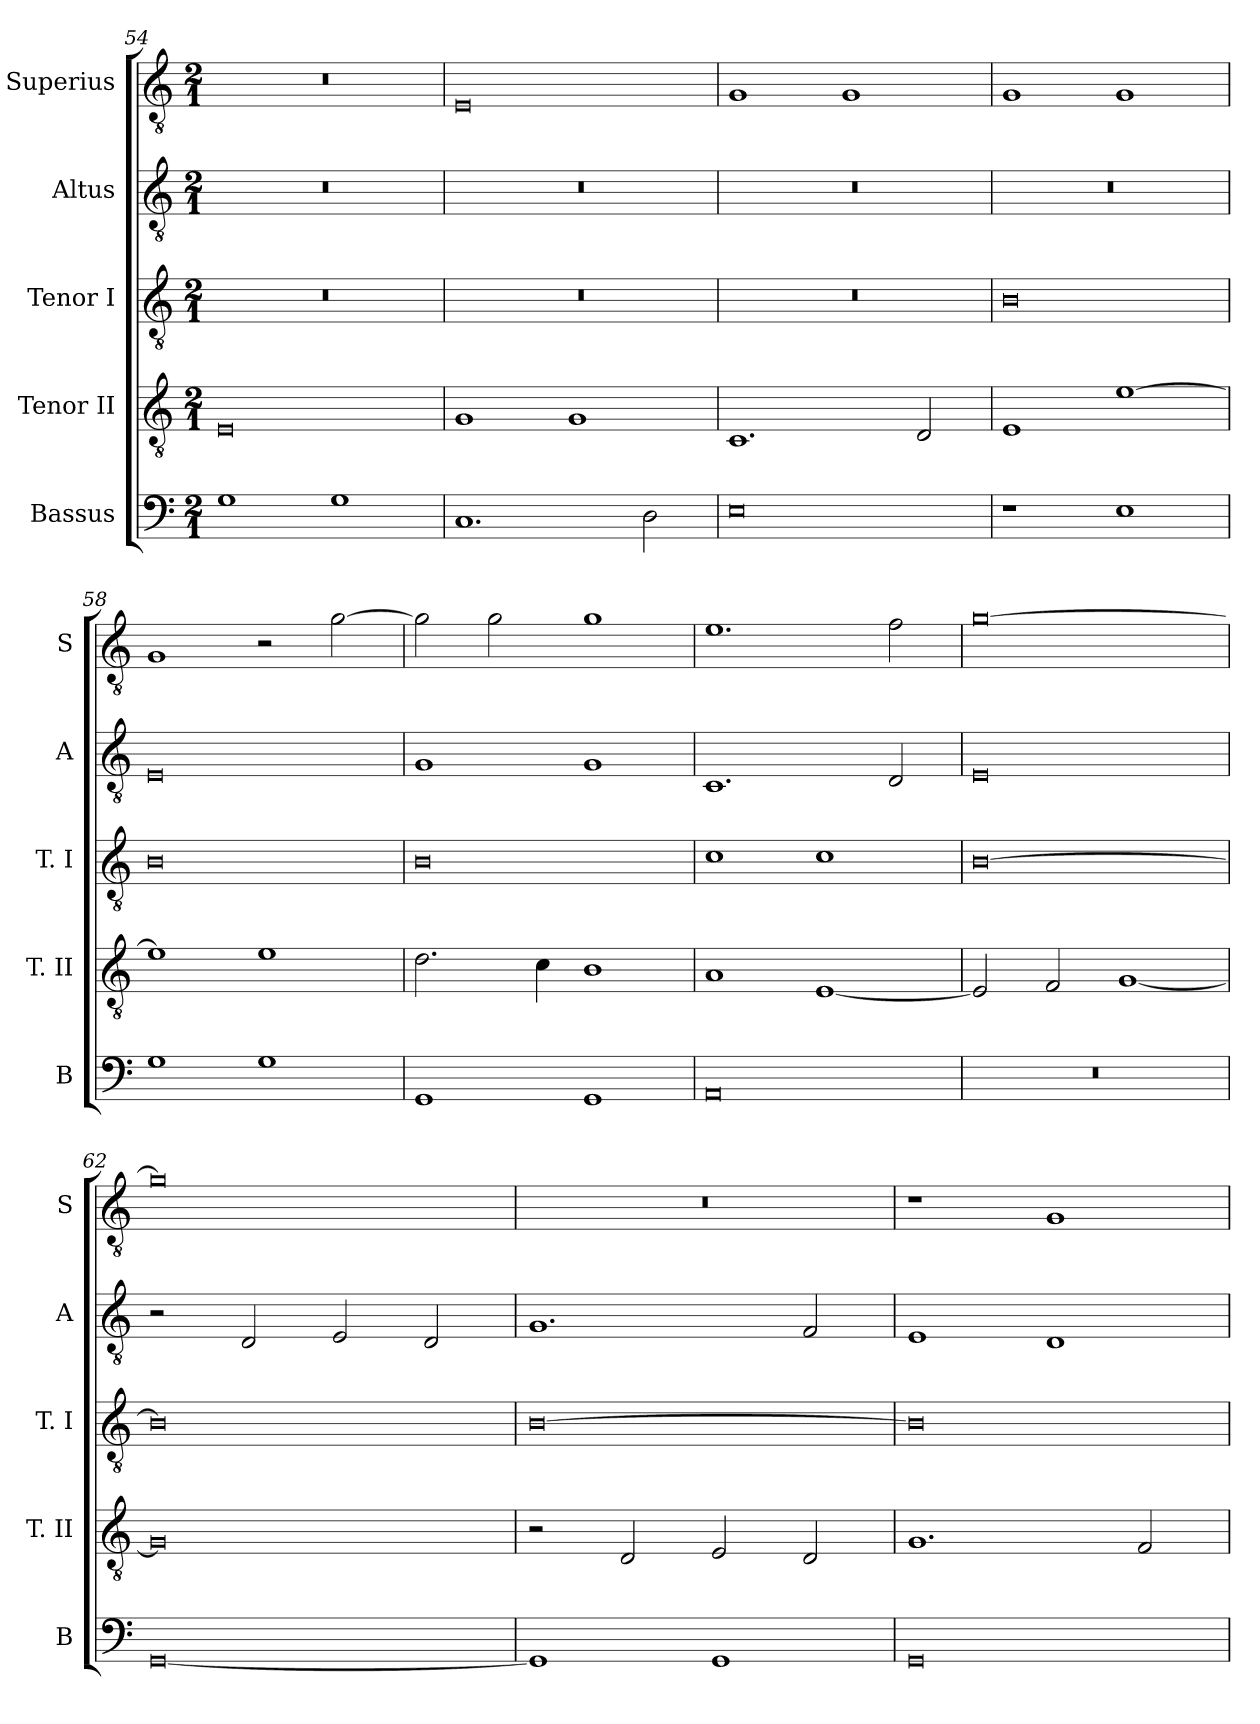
**kern	**kern	**kern	**kern	**kern
*part5	*part4	*part3	*part2	*part1
*staff5	*staff4	*staff3	*staff2	*staff1
*I"Bassus	*I"Tenor II	*I"Tenor I	*I"Altus	*I"Superius
*I'B	*I'T. II	*I'T. I	*I'A	*I'S
*clefF4	*clefGv2	*clefGv2	*clefGv2	*clefGv2
*k[]	*k[]	*k[]	*k[]	*k[]
*C:	*C:	*C:	*C:	*C:
*M2/1	*M2/1	*M2/1	*M2/1	*M2/1
=54	=54	=54	=54	=54
1G	0E	0r	0r	0r
1G	.	.	.	.
=55	=55	=55	=55	=55
1.C	1G	0r	0r	0E
.	1G	.	.	.
2D	.	.	.	.
=56	=56	=56	=56	=56
0E	1.C	0r	0r	1G
.	.	.	.	1G
.	2D	.	.	.
=57	=57	=57	=57	=57
1r	1E	0B	0r	1G
1E	[1e	.	.	1G
=58	=58	=58	=58	=58
1G	1e]	0B	0E	1G
1G	1e	.	.	2r
.	.	.	.	[2g
=59	=59	=59	=59	=59
1GG	2.d	0B	1G	2g]
.	.	.	.	2g
.	4c	.	.	.
1GG	1B	.	1G	1g
=60	=60	=60	=60	=60
0AA	1A	1c	1.C	1.e
.	[1E	1c	.	.
.	.	.	2D	2f
=61	=61	=61	=61	=61
0r	2E]	[0B	0E	[0g
.	2F	.	.	.
.	[1G	.	.	.
=62	=62	=62	=62	=62
[0GG	0G]	0B]	2r	0g]
.	.	.	2D	.
.	.	.	2E	.
.	.	.	2D	.
=63	=63	=63	=63	=63
1GG]	2r	[0B	1.G	0r
.	2D	.	.	.
1GG	2E	.	.	.
.	2D	.	2F	.
=64	=64	=64	=64	=64
0GG	1.G	0B]	1E	1r
.	.	.	1D	1G
.	2F	.	.	.
=	=	=	=	=
*-	*-	*-	*-	*-
